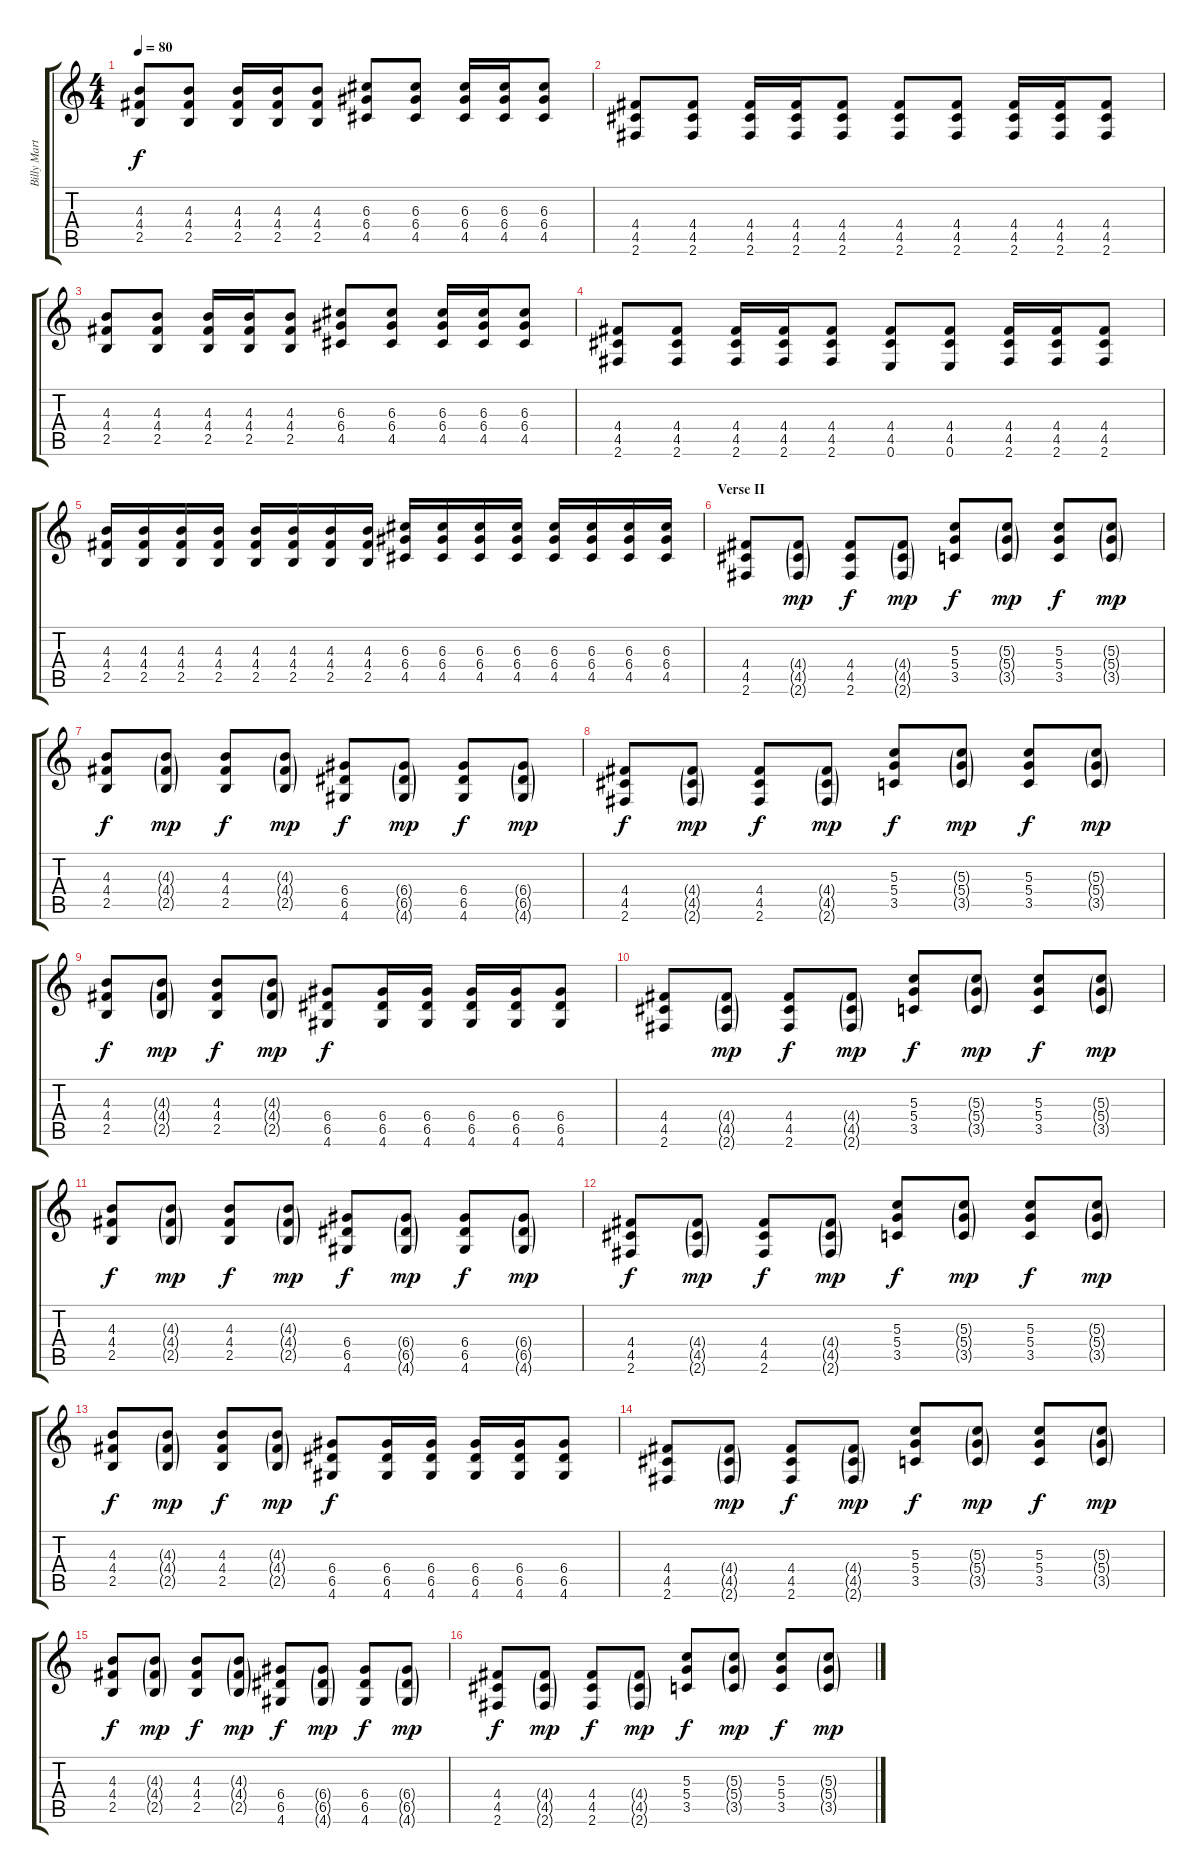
\track ("Billy Martin - Lead Guitar" "Billy Mart") {instrument overdrivenguitar}
\staff {score tabs}
\tuning (E4 B3 G3 D3 A2 E2) {hide}
\ts (4 4)
\tempo 80
\clef g2
\ks c
(4.3 4.4 2.5).8{dy f} (4.3 4.4 2.5).8 (4.3 4.4 2.5).16 (4.3 4.4 2.5).16 (4.3 4.4 2.5).8 (6.3 6.4 4.5).8 (6.3 6.4 4.5).8 (6.3 6.4 4.5).16 (6.3 6.4 4.5).16 (6.3 6.4 4.5).8 |
(4.4 4.5 2.6).8 (4.4 4.5 2.6).8 (4.4 4.5 2.6).16 (4.4 4.5 2.6).16 (4.4 4.5 2.6).8 (4.4 4.5 2.6).8 (4.4 4.5 2.6).8 (4.4 4.5 2.6).16 (4.4 4.5 2.6).16 (4.4 4.5 2.6).8 |
(4.3 4.4 2.5).8 (4.3 4.4 2.5).8 (4.3 4.4 2.5).16 (4.3 4.4 2.5).16 (4.3 4.4 2.5).8 (6.3 6.4 4.5).8 (6.3 6.4 4.5).8 (6.3 6.4 4.5).16 (6.3 6.4 4.5).16 (6.3 6.4 4.5).8 |
(4.4 4.5 2.6).8 (4.4 4.5 2.6).8 (4.4 4.5 2.6).16 (4.4 4.5 2.6).16 (4.4 4.5 2.6).8 (4.4 4.5 0.6).8 (4.4 4.5 0.6).8 (4.4 4.5 2.6).16 (4.4 4.5 2.6).16 (4.4 4.5 2.6).8 |
(4.3 4.4 2.5).16 (4.3 4.4 2.5).16 (4.3 4.4 2.5).16 (4.3 4.4 2.5).16 (4.3 4.4 2.5).16 (4.3 4.4 2.5).16 (4.3 4.4 2.5).16 (4.3 4.4 2.5).16 (6.3 6.4 4.5).16 (6.3 6.4 4.5).16 (6.3 6.4 4.5).16 (6.3 6.4 4.5).16 (6.3 6.4 4.5).16 (6.3 6.4 4.5).16 (6.3 6.4 4.5).16 (6.3 6.4 4.5).16 |
\section ("" "Verse II")
(4.4 4.5 2.6).8{balance 16} (4.4{g} 4.5{g} 2.6{g}).8{dy mp} (4.4 4.5 2.6).8{dy f} (4.4{g} 4.5{g} 2.6{g}).8{dy mp} (5.3 5.4 3.5).8{dy f} (5.3{g} 5.4{g} 3.5{g}).8{dy mp} (5.3 5.4 3.5).8{dy f} (5.3{g} 5.4{g} 3.5{g}).8{dy mp} |
(4.3 4.4 2.5).8{dy f} (4.3{g} 4.4{g} 2.5{g}).8{dy mp} (4.3 4.4 2.5).8{dy f} (4.3{g} 4.4{g} 2.5{g}).8{dy mp} (6.4 6.5 4.6).8{dy f} (6.4{g} 6.5{g} 4.6{g}).8{dy mp} (6.4 6.5 4.6).8{dy f} (6.4{g} 6.5{g} 4.6{g}).8{dy mp} |
(4.4 4.5 2.6).8{dy f} (4.4{g} 4.5{g} 2.6{g}).8{dy mp} (4.4 4.5 2.6).8{dy f} (4.4{g} 4.5{g} 2.6{g}).8{dy mp} (5.3 5.4 3.5).8{dy f} (5.3{g} 5.4{g} 3.5{g}).8{dy mp} (5.3 5.4 3.5).8{dy f} (5.3{g} 5.4{g} 3.5{g}).8{dy mp} |
(4.3 4.4 2.5).8{dy f} (4.3{g} 4.4{g} 2.5{g}).8{dy mp} (4.3 4.4 2.5).8{dy f} (4.3{g} 4.4{g} 2.5{g}).8{dy mp} (6.4 6.5 4.6).8{dy f} (6.4 6.5 4.6).16 (6.4 6.5 4.6).16 (6.4 6.5 4.6).16 (6.4 6.5 4.6).16 (6.4 6.5 4.6).8 |
(4.4 4.5 2.6).8{balance 14 instrument overdrivenguitar} (4.4{g} 4.5{g} 2.6{g}).8{dy mp} (4.4 4.5 2.6).8{dy f} (4.4{g} 4.5{g} 2.6{g}).8{dy mp} (5.3 5.4 3.5).8{dy f} (5.3{g} 5.4{g} 3.5{g}).8{dy mp} (5.3 5.4 3.5).8{dy f} (5.3{g} 5.4{g} 3.5{g}).8{dy mp} |
(4.3 4.4 2.5).8{dy f} (4.3{g} 4.4{g} 2.5{g}).8{dy mp} (4.3 4.4 2.5).8{dy f} (4.3{g} 4.4{g} 2.5{g}).8{dy mp} (6.4 6.5 4.6).8{dy f} (6.4{g} 6.5{g} 4.6{g}).8{dy mp} (6.4 6.5 4.6).8{dy f} (6.4{g} 6.5{g} 4.6{g}).8{dy mp} |
(4.4 4.5 2.6).8{dy f} (4.4{g} 4.5{g} 2.6{g}).8{dy mp} (4.4 4.5 2.6).8{dy f} (4.4{g} 4.5{g} 2.6{g}).8{dy mp} (5.3 5.4 3.5).8{dy f} (5.3{g} 5.4{g} 3.5{g}).8{dy mp} (5.3 5.4 3.5).8{dy f} (5.3{g} 5.4{g} 3.5{g}).8{dy mp} |
(4.3 4.4 2.5).8{dy f} (4.3{g} 4.4{g} 2.5{g}).8{dy mp} (4.3 4.4 2.5).8{dy f} (4.3{g} 4.4{g} 2.5{g}).8{dy mp} (6.4 6.5 4.6).8{dy f} (6.4 6.5 4.6).16 (6.4 6.5 4.6).16 (6.4 6.5 4.6).16 (6.4 6.5 4.6).16 (6.4 6.5 4.6).8 |
(4.4 4.5 2.6).8 (4.4{g} 4.5{g} 2.6{g}).8{dy mp} (4.4 4.5 2.6).8{dy f} (4.4{g} 4.5{g} 2.6{g}).8{dy mp} (5.3 5.4 3.5).8{dy f} (5.3{g} 5.4{g} 3.5{g}).8{dy mp} (5.3 5.4 3.5).8{dy f} (5.3{g} 5.4{g} 3.5{g}).8{dy mp} |
(4.3 4.4 2.5).8{dy f} (4.3{g} 4.4{g} 2.5{g}).8{dy mp} (4.3 4.4 2.5).8{dy f} (4.3{g} 4.4{g} 2.5{g}).8{dy mp} (6.4 6.5 4.6).8{dy f} (6.4{g} 6.5{g} 4.6{g}).8{dy mp} (6.4 6.5 4.6).8{dy f} (6.4{g} 6.5{g} 4.6{g}).8{dy mp} |
(4.4 4.5 2.6).8{dy f} (4.4{g} 4.5{g} 2.6{g}).8{dy mp} (4.4 4.5 2.6).8{dy f} (4.4{g} 4.5{g} 2.6{g}).8{dy mp} (5.3 5.4 3.5).8{dy f} (5.3{g} 5.4{g} 3.5{g}).8{dy mp} (5.3 5.4 3.5).8{dy f} (5.3{g} 5.4{g} 3.5{g}).8{dy mp}
